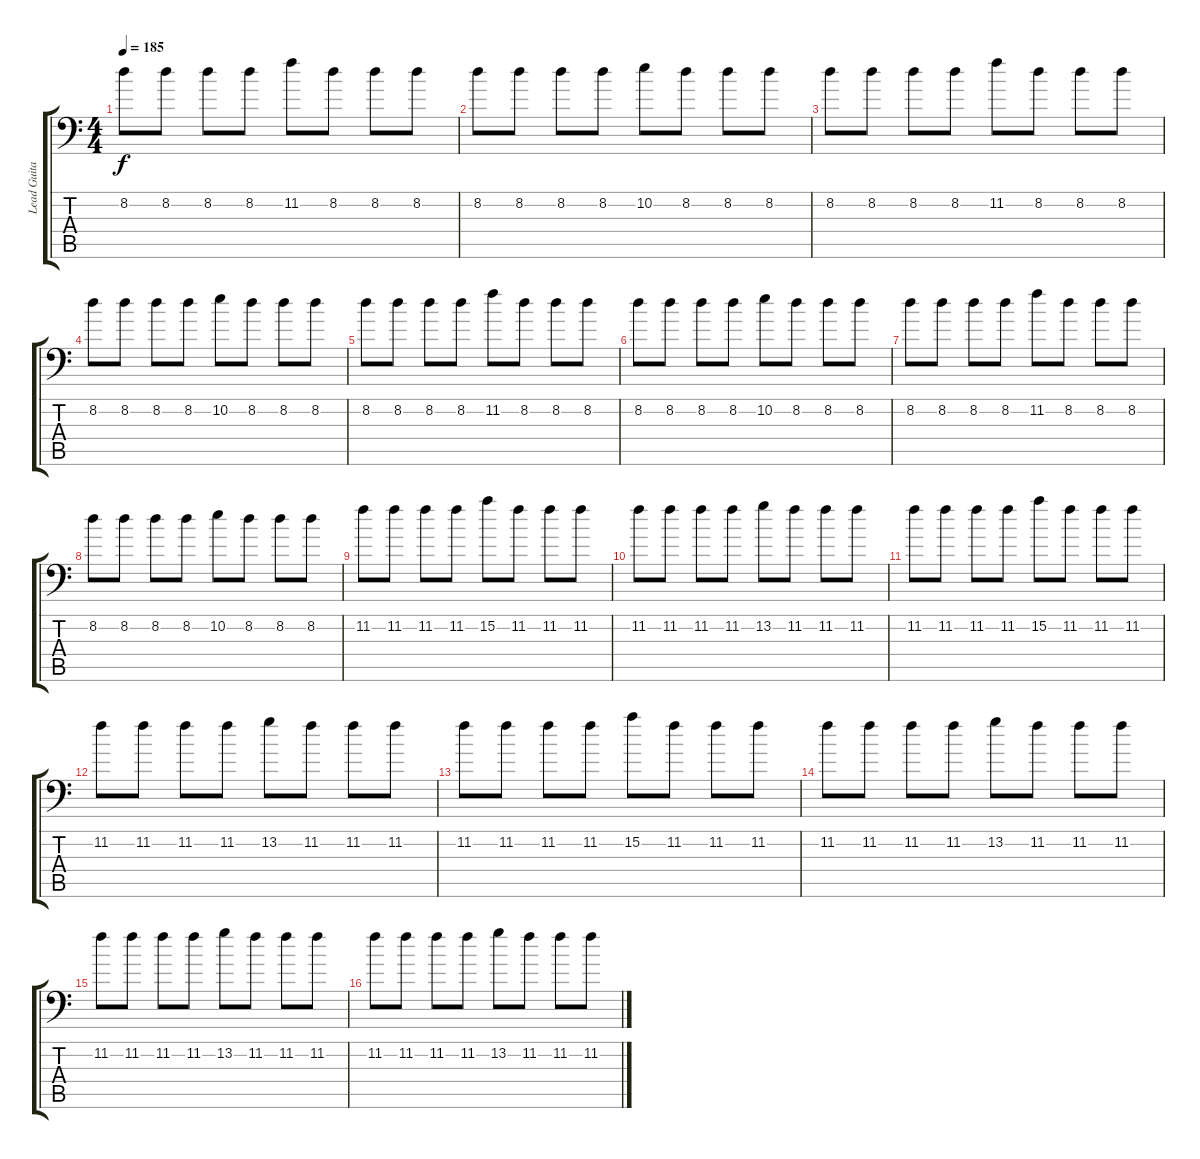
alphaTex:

\track ("Lead Guitar 2" "Lead Guita") {instrument distortionguitar}
\staff {score tabs}
\tuning (B3 Gb3 D3 A2 E2 A1) {hide}
\ts (4 4)
\tempo 185
\clef f4
\ks c
8.2.8{dy f} 8.2.8 8.2.8 8.2.8 11.2.8 8.2.8 8.2.8 8.2.8 |
8.2.8 8.2.8 8.2.8 8.2.8 10.2.8 8.2.8 8.2.8 8.2.8 |
8.2.8 8.2.8 8.2.8 8.2.8 11.2.8 8.2.8 8.2.8 8.2.8 |
8.2.8 8.2.8 8.2.8 8.2.8 10.2.8 8.2.8 8.2.8 8.2.8 |
8.2.8 8.2.8 8.2.8 8.2.8 11.2.8 8.2.8 8.2.8 8.2.8 |
8.2.8 8.2.8 8.2.8 8.2.8 10.2.8 8.2.8 8.2.8 8.2.8 |
8.2.8 8.2.8 8.2.8 8.2.8 11.2.8 8.2.8 8.2.8 8.2.8 |
8.2.8 8.2.8 8.2.8 8.2.8 10.2.8 8.2.8 8.2.8 8.2.8 |
11.2.8 11.2.8 11.2.8 11.2.8 15.2.8 11.2.8 11.2.8 11.2.8 |
11.2.8 11.2.8 11.2.8 11.2.8 13.2.8 11.2.8 11.2.8 11.2.8 |
11.2.8 11.2.8 11.2.8 11.2.8 15.2.8 11.2.8 11.2.8 11.2.8 |
11.2.8 11.2.8 11.2.8 11.2.8 13.2.8 11.2.8 11.2.8 11.2.8 |
11.2.8 11.2.8 11.2.8 11.2.8 15.2.8 11.2.8 11.2.8 11.2.8 |
11.2.8 11.2.8 11.2.8 11.2.8 13.2.8 11.2.8 11.2.8 11.2.8 |
11.2.8 11.2.8 11.2.8 11.2.8 13.2.8 11.2.8 11.2.8 11.2.8 |
11.2.8 11.2.8 11.2.8 11.2.8 13.2.8 11.2.8 11.2.8 11.2.8
